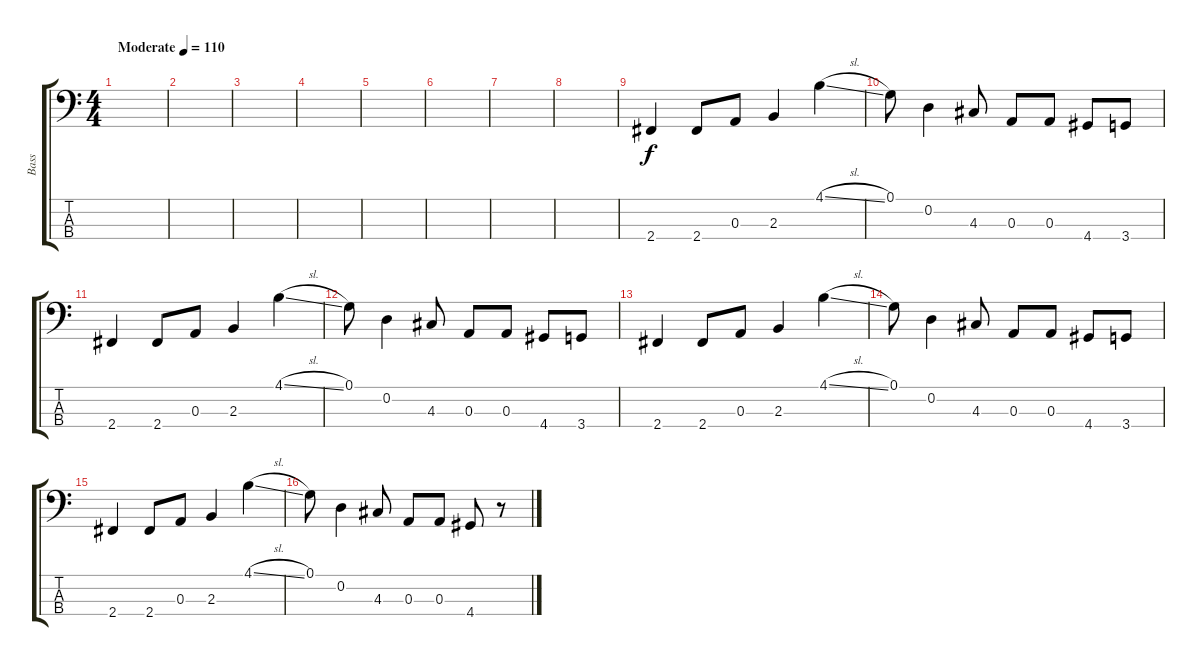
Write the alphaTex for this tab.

\track ("Bass" "Bass") {instrument electricbassfinger}
\staff {score tabs}
\tuning (G2 D2 A1 E1) {hide}
\ts (4 4)
\tempo (110 "Moderate")
\clef f4
\ks c
|
|
|
|
|
|
|
|
2.4.4 2.4.8 0.3.8 2.3.4 4.1{sl}.4 |
0.1.8 0.2.4 4.3.8 0.3.8 0.3.8 4.4.8 3.4.8 |
2.4.4 2.4.8 0.3.8 2.3.4 4.1{sl}.4 |
0.1.8 0.2.4 4.3.8 0.3.8 0.3.8 4.4.8 3.4.8 |
2.4.4 2.4.8 0.3.8 2.3.4 4.1{sl}.4 |
0.1.8 0.2.4 4.3.8 0.3.8 0.3.8 4.4.8 3.4.8 |
2.4.4 2.4.8 0.3.8 2.3.4 4.1{sl}.4 |
0.1.8 0.2.4 4.3.8 0.3.8 0.3.8 4.4.8 r.8
